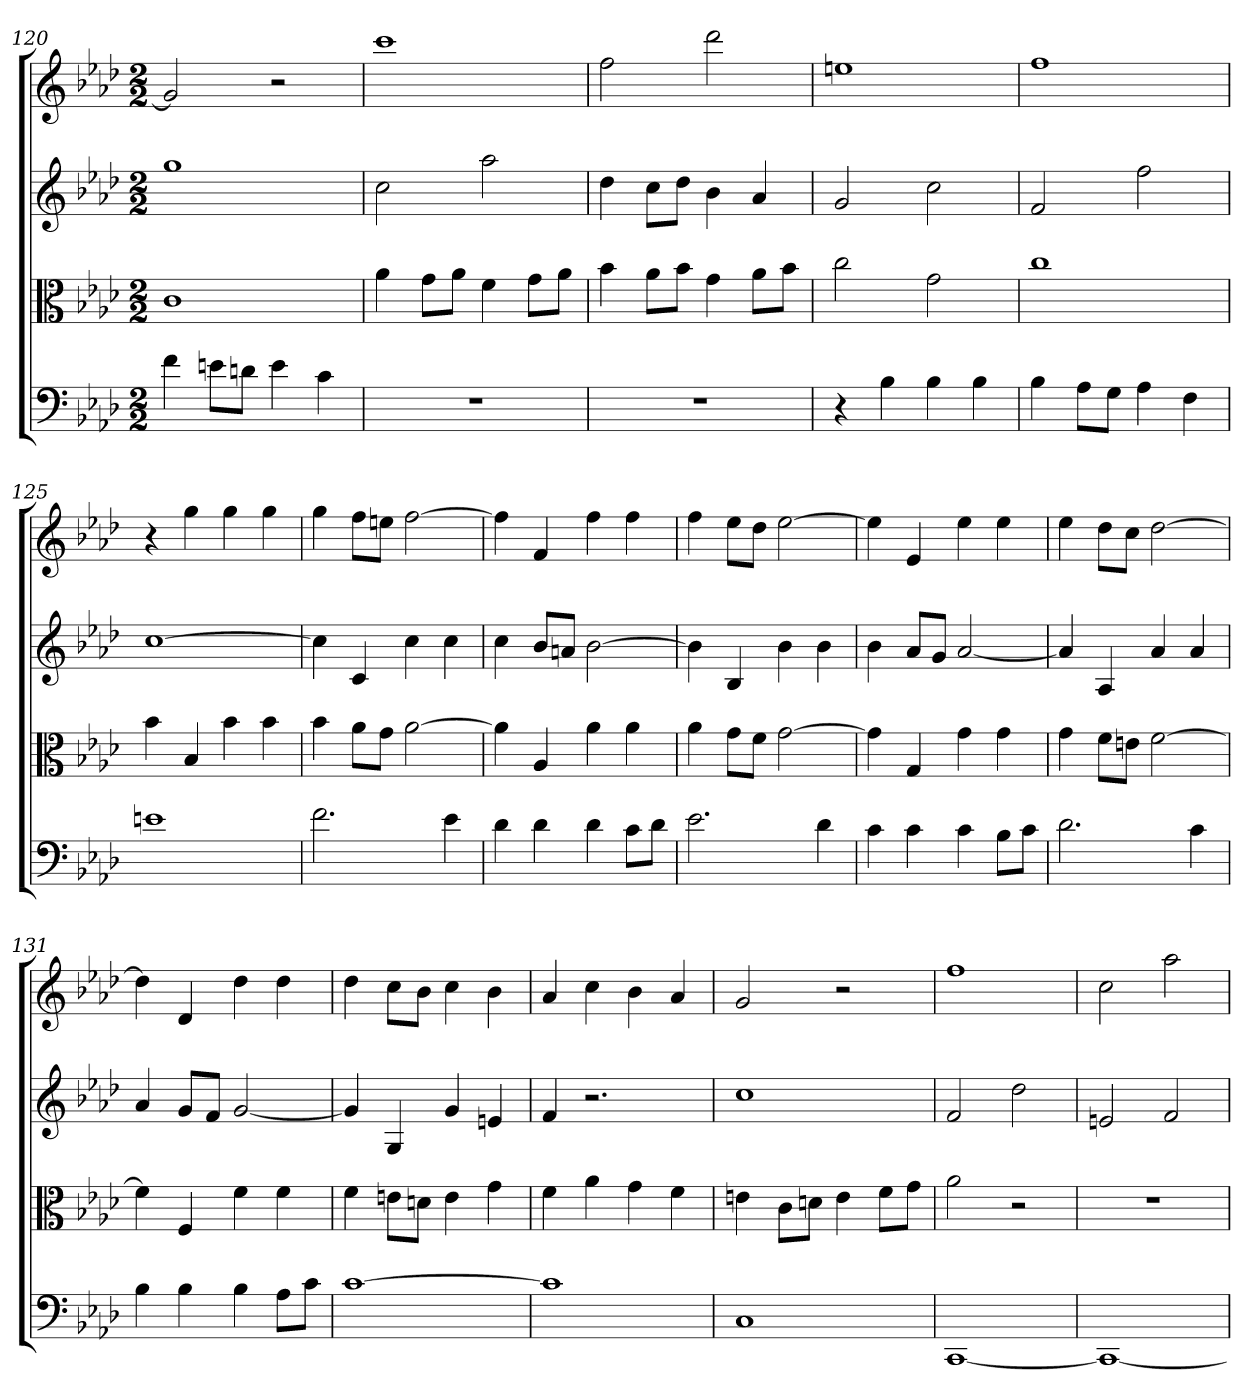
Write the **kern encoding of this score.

**kern	**kern	**kern	**kern
*part4	*part3	*part2	*part1
*staff4	*staff3	*staff2	*staff1
*clefF4	*clefC3	*	*
*k[b-e-a-d-]	*k[b-e-a-d-]	*k[b-e-a-d-]	*k[b-e-a-d-]
*f:	*f:	*f:	*f:
*M2/2	*M2/2	*M2/2	*M2/2
=120	=120	=120	=120
4f	1c	1gg	2g]
8en\L	.	.	.
8dn\J	.	.	.
4e	.	.	2r
4c	.	.	.
=121	=121	=121	=121
1r	4a-	2cc	1ccc
.	8g\L	.	.
.	8a-\J	.	.
.	4f	2aa-	.
.	8g\L	.	.
.	8a-\J	.	.
=122	=122	=122	=122
1r	4b-	4dd-	2ff
.	8a-\L	8ccL	.
.	8b-\J	8dd-J	.
.	4g	4b-	2ddd-
.	8a-\L	4a-	.
.	8b-\J	.	.
=123	=123	=123	=123
4r	2cc	2g	1een
4B-	.	.	.
4B-	2g	2cc	.
4B-	.	.	.
=124	=124	=124	=124
4B-	1cc	2f	1ff
8A-\L	.	.	.
8G\J	.	.	.
4A-	.	2ff	.
4F	.	.	.
=125	=125	=125	=125
1en	4b-	[1cc	4r
.	4B-	.	4gg
.	4b-	.	4gg
.	4b-	.	4gg
=126	=126	=126	=126
2.f	4b-	4cc]	4gg
.	8a-\L	4c	8ffL
.	8g\J	.	8eenJ
.	[2a-	4cc	[2ff
4e-	.	4cc	.
=127	=127	=127	=127
4d-	4a-]	4cc	4ff]
4d-	4A-	8b-L	4f
.	.	8anJ	.
4d-	4a-	[2b-	4ff
8c\L	4a-	.	4ff
8d-\J	.	.	.
=128	=128	=128	=128
2.e-	4a-	4b-]	4ff
.	8g\L	4B-	8ee-L
.	8f\J	.	8dd-J
.	[2g	4b-	[2ee-
4d-	.	4b-	.
=129	=129	=129	=129
4c	4g]	4b-	4ee-]
4c	4G	8a-L	4e-
.	.	8gJ	.
4c	4g	[2a-	4ee-
8B-\L	4g	.	4ee-
8c\J	.	.	.
=130	=130	=130	=130
2.d-	4g	4a-]	4ee-
.	8f\L	4A-	8dd-L
.	8en\J	.	8ccJ
.	[2f	4a-	[2dd-
4c	.	4a-	.
=131	=131	=131	=131
4B-	4f]	4a-	4dd-]
4B-	4F	8gL	4d-
.	.	8fJ	.
4B-	4f	[2g	4dd-
8A-\L	4f	.	4dd-
8c\J	.	.	.
=132	=132	=132	=132
[1c	4f	4g]	4dd-
.	8en\L	4G	8ccL
.	8dn\J	.	8b-J
.	4e	4g	4cc
.	4g	4en	4b-
=133	=133	=133	=133
1c]	4f	4f	4a-
.	4a-	2.r	4cc
.	4g	.	4b-
.	4f	.	4a-
=134	=134	=134	=134
1C	4en	1cc	2g
.	8c\L	.	.
.	8dn\J	.	.
.	4e	.	2r
.	8f\L	.	.
.	8g\J	.	.
=135	=135	=135	=135
[1CC	2a-	2f	1ff
.	2r	2dd-	.
=136	=136	=136	=136
1CC_	1r	2en	2cc
.	.	2f	2aa-
=	=	=	=
*-	*-	*-	*-
